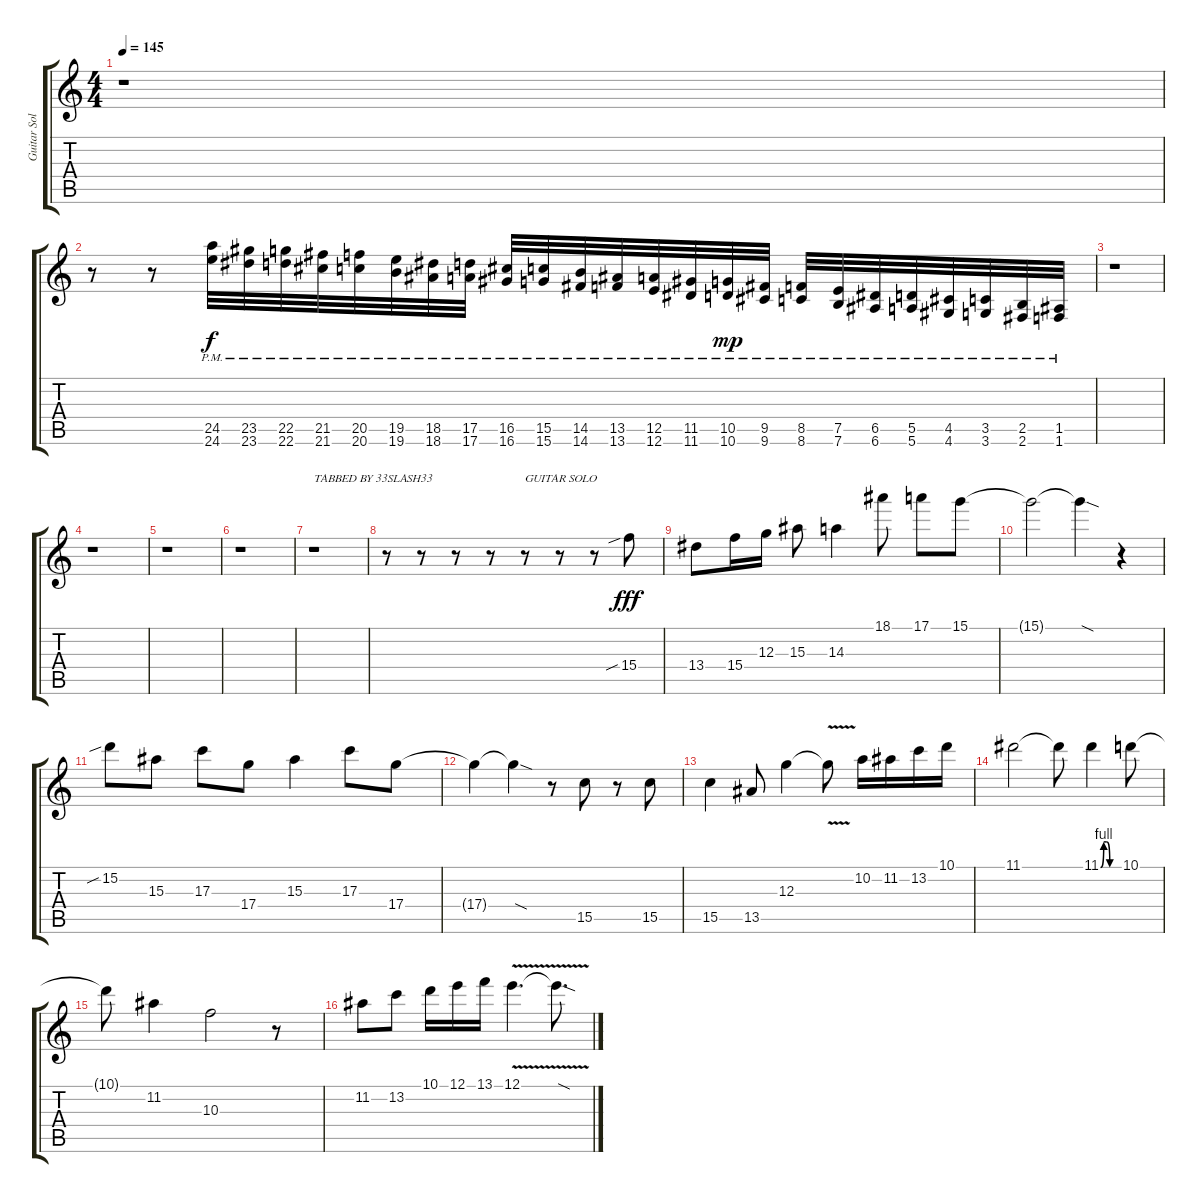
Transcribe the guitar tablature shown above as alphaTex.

\track ("Guitar Solo / Licks" "Guitar Sol") {instrument overdrivenguitar}
\staff {score tabs}
\tuning (E4 B3 G3 D3 A2 E2) {hide}
\ts (4 4)
\tempo 145
\clef g2
\ks c
r.1{dy f} |
r.8{instrument guitarfretnoise} r.8 (24.5{pm} 24.6{pm}).32 (23.5{pm} 23.6{pm}).32 (22.5{pm} 22.6{pm}).32 (21.5{pm} 21.6{pm}).32 (20.5{pm} 20.6{pm}).32 (19.5{pm} 19.6{pm}).32 (18.5{pm} 18.6{pm}).32 (17.5{pm} 17.6{pm}).32 (16.5{pm} 16.6{pm}).32 (15.5{pm} 15.6{pm}).32 (14.5{pm} 14.6{pm}).32 (13.5{pm} 13.6{pm}).32 (12.5{pm} 12.6{pm}).32 (11.5{pm} 11.6{pm}).32 (10.5{pm} 10.6{pm}).32{dy mp} (9.5{pm} 9.6{pm}).32 (8.5{pm} 8.6{pm}).32 (7.5{pm} 7.6{pm}).32 (6.5{pm} 6.6{pm}).32 (5.5{pm} 5.6{pm}).32 (4.5{pm} 4.6{pm}).32 (3.5{pm} 3.6{pm}).32 (2.5{pm} 2.6{pm}).32 (1.5{pm} 1.6{pm}).32 |
r.1 |
r.1 |
r.1 |
r.1 |
r.1{txt "TABBED BY 33SLASH33"} |
r.8{instrument overdrivenguitar} r.8 r.8 r.8 r.8{txt "GUITAR SOLO"} r.8 r.8 15.4{sib}.8{dy fff} |
13.4.8 15.4.16 12.3.16 15.3.8 14.3.4 18.1.8 17.1.8 15.1.8 |
15.1{t}.2 15.1{sod t}.4 r.4 |
15.2{sib}.8 15.3.8 17.3.8 17.4.8 15.3.4 17.3.8 17.4.8 |
17.4{t}.4 17.4{sod t}.4 r.8 15.5.8 r.8 15.5.8 |
15.5.4 13.5.8 12.3.4 12.3{v t}.8 10.2.16 11.2.16 13.2.16 10.1.16 |
11.1.2 11.1{t}.8 11.1{be (custom 0 0 10 4 20 4 30 0 60 0)}.4 10.1.8 |
10.1{t}.8 11.2.4 10.3.2 r.8 |
11.2.8 13.2.8 10.1.16 12.1.16 13.1.16 12.1{v}.4{d} 12.1{sod t}.8{d}
